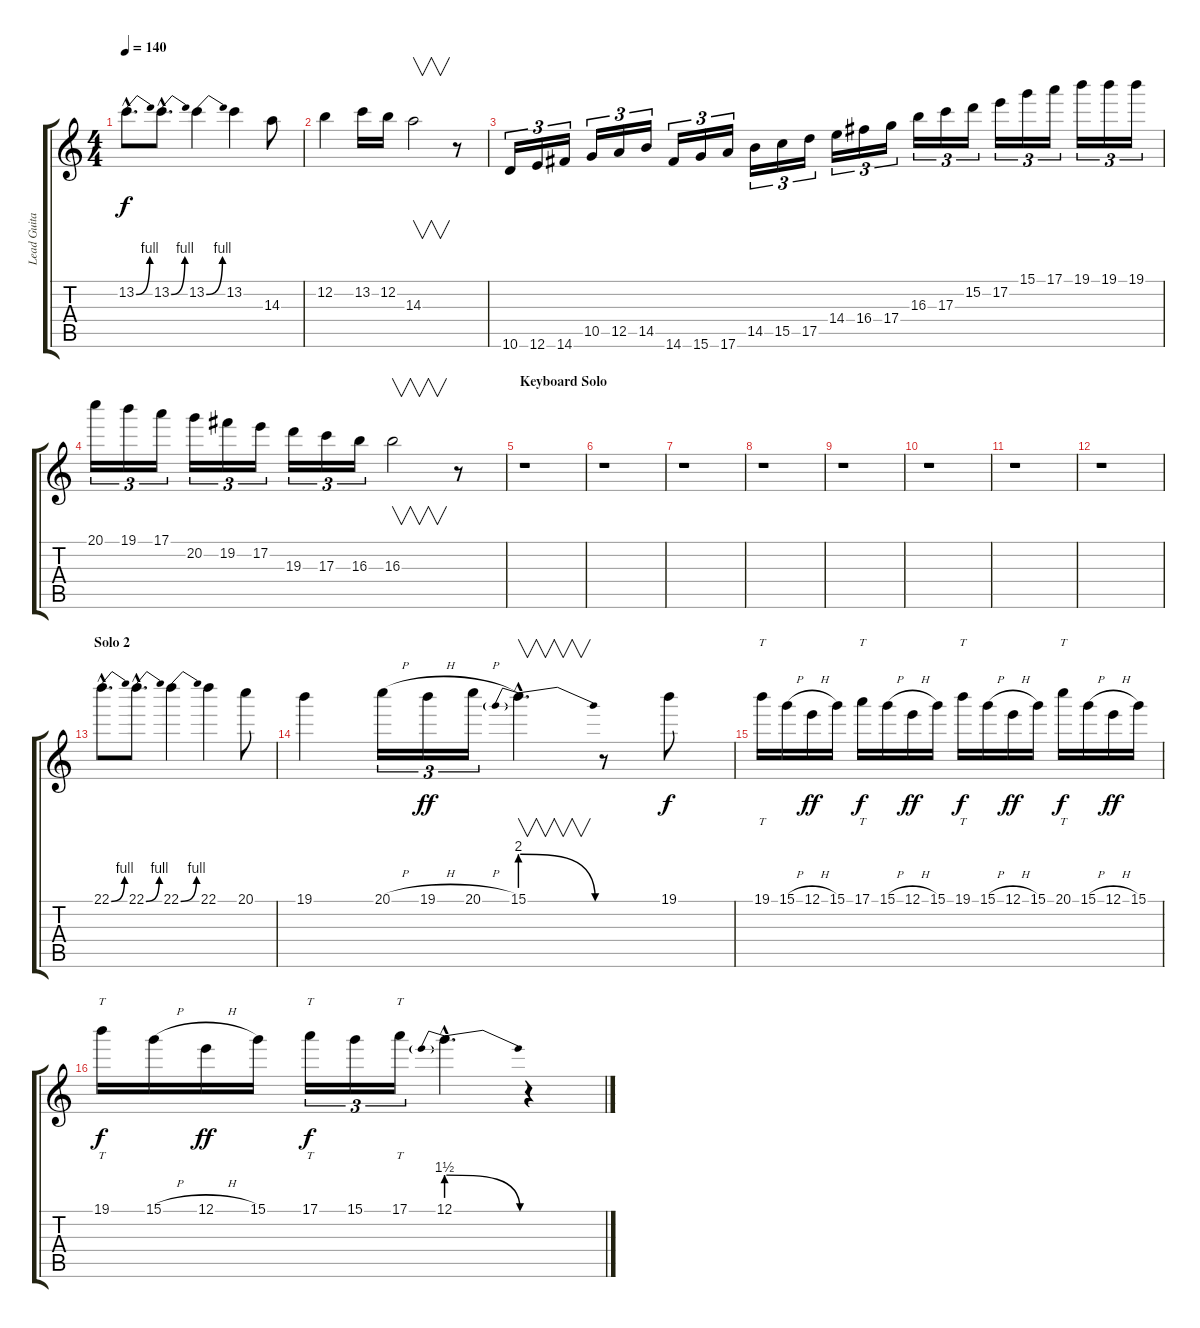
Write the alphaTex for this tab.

\track ("Lead Guitar (Bickers)" "Lead Guita") {instrument overdrivenguitar}
\staff {score tabs}
\tuning (E4 B3 G3 D3 A2 E2) {hide}
\ts (4 4)
\tempo 140
\clef g2
\ks c
13.2{be (bend 0 0 60 4) hac}.8{d dy f} 13.2{be (bend 0 0 60 4) hac}.8{d} 13.2{be (bend 0 0 60 4)}.4 13.2.4 14.3.8 |
12.2.4 13.2.16 12.2.16 14.3.2{v} r.8 |
10.6.16{tu (3 2)} 12.6.16{tu (3 2)} 14.6.16{tu (3 2)} 10.5.16{tu (3 2)} 12.5.16{tu (3 2)} 14.5.16{tu (3 2)} 14.6.16{tu (3 2)} 15.6.16{tu (3 2)} 17.6.16{tu (3 2)} 14.5.16{tu (3 2)} 15.5.16{tu (3 2)} 17.5.16{tu (3 2)} 14.4.16{tu (3 2)} 16.4.16{tu (3 2)} 17.4.16{tu (3 2)} 16.3.16{tu (3 2)} 17.3.16{tu (3 2)} 15.2.16{tu (3 2)} 17.2.16{tu (3 2)} 15.1.16{tu (3 2)} 17.1.16{tu (3 2)} 19.1.16{tu (3 2)} 19.1.16{tu (3 2)} 19.1.16{tu (3 2)} |
20.1.16{tu (3 2)} 19.1.16{tu (3 2)} 17.1.16{tu (3 2)} 20.2.16{tu (3 2)} 19.2.16{tu (3 2)} 17.2.16{tu (3 2)} 19.3.16{tu (3 2)} 17.3.16{tu (3 2)} 16.3.16{tu (3 2)} 16.3.2{v} r.8 |
\section ("" "Keyboard Solo")
r.1 |
r.1 |
r.1 |
r.1 |
r.1 |
r.1 |
r.1 |
r.1 |
\section ("" "Solo 2")
22.1{be (bend 0 0 60 4) hac}.8{d} 22.1{be (bend 0 0 60 4) hac}.8{d} 22.1{be (bend 0 0 60 4)}.4 22.1.4 20.1.8 |
19.1.4 20.1{h}.16{tu (3 2)} 19.1{h}.16{tu (3 2) dy ff} 20.1{h}.16{tu (3 2)} 15.1{be (prebendrelease 0 8 60 0) hac}.4{v d} r.8 19.1.8{dy f} |
19.1.16{tt} 15.1{h}.16 12.1{h}.16{dy ff} 15.1.16 17.1.16{tt dy f} 15.1{h}.16 12.1{h}.16{dy ff} 15.1.16 19.1.16{tt dy f} 15.1{h}.16 12.1{h}.16{dy ff} 15.1.16 20.1.16{tt dy f} 15.1{h}.16 12.1{h}.16{dy ff} 15.1.16 |
19.1.16{tt dy f} 15.1{h}.16 12.1{h}.16{dy ff} 15.1.16 17.1.16{tt tu (3 2) dy f} 15.1.16{tu (3 2)} 17.1.16{tt tu (3 2)} 12.1{be (prebendrelease 0 6 60 0) hac}.4{d} r.4
